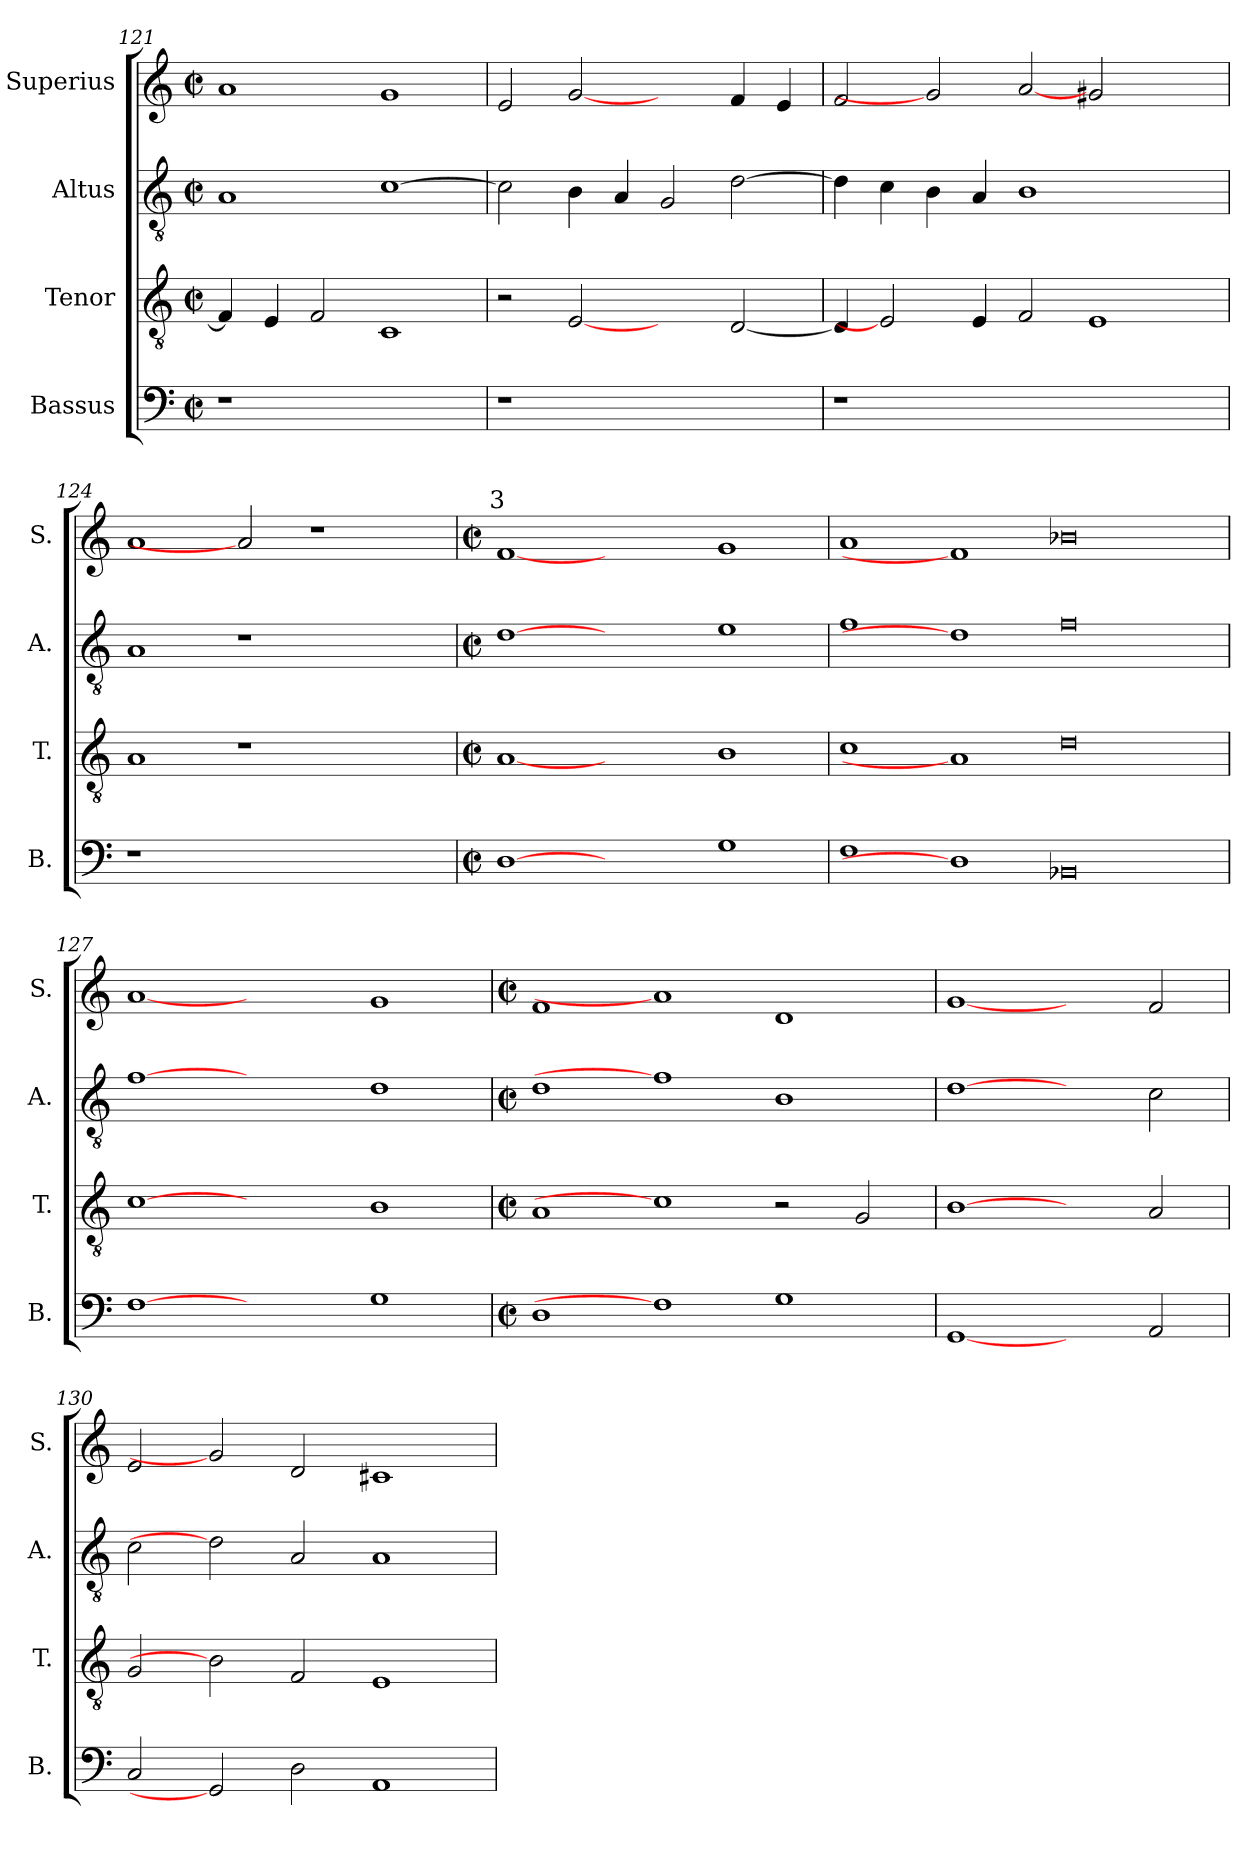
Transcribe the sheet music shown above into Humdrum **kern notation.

**kern	**kern	**kern	**kern
*part4	*part3	*part2	*part1
*staff4	*staff3	*staff2	*staff1
*I"Bassus	*I"Tenor	*I"Altus	*I"Superius
*I'B.	*I'T.	*I'A.	*I'S.
*clefF4	*clefGv2	*clefGv2	*clefG2
*	*ITrd7c12	*ITrd7c12	*
*k[]	*k[]	*k[]	*k[]
*C:	*C:	*C:	*C:
*M2/2	*M2/2	*M2/2	*M2/2
*met(c|)	*met(c|)	*met(c|)	*met(c|)
=121	=121	=121	=121
!LO:N:vis=1	!	!	!
1r	4FFi/]	1AAi	1ai
.	4EEi/	.	.
.	2FFi/	.	.
1ryy	1CCi	[>1Ci	1gi
!!LO:PB:g=z
=122	=122	=122	=122
!LO:N:vis=1	!	!	!
1r	2r	2Ci\]	2ei/
.	[2EEi	4BBi\	[2gi
.	.	4AAi/	.
1ryy	2ryy	2GGi/	2ryy
.	[<2DDi/	[>2Di\	4fi/
.	.	.	4ei/
=123	=123	=123	=123
!LO:N:vis=1	!	!	!
1r	4DDi/]	4Di\]	2fi/
.	2EEi]	4Ci\	.
.	.	4BBi\	2gi]
.	4EEi/	4AAi/	.
1.ryy	2FFi/	1BBi	[2ai
.	1EEi	.	2g#Xi/
.	.	2ryy	2ryy
=124	=124	=124	=124
!LO:N:vis=1	!	!	!
1r	1AAi	1AAi	1ai
1.ryy	1r	1r	2ai]
.	.	.	1r
.	2ryy	2ryy	.
=125	=125	=125	=125
*M2/2	*M2/2	*M2/2	*M2/2
*met(c|)	*met(c|)	*met(c|)	*met(c|)
!	!	!	!LO:TX:cj:t=3
[1Di	[1AAi	[1Di	[1fi
1ryy	1ryy	1ryy	1ryy
1Gi	1BBi	1Ei	1gi
=126	=126	=126	=126
1Fi	1Ci	1Fi	1ai
1Di]	1AAi]	1Di]	1fi]
0BB-Xi	0Di	0Fi	0b-Xi
!!LO:LB:g=z
=127	=127	=127	=127
[1Fi	[1Ci	[1Fi	[1ai
1ryy	1ryy	1ryy	1ryy
1Gi	1BBi	1Di	1gi
=128	=128	=128	=128
*M2/2	*M2/2	*M2/2	*M2/2
*met(c|)	*met(c|)	*met(c|)	*met(c|)
1Di	1AAi	1Di	1fi
1Fi]	1Ci]	1Fi]	1ai]
1Gi	2r	1BBi	1di
.	2GGi/	.	.
=129	=129	=129	=129
[1GGi	[1BBi	[1Di	[1gi
2ryy	2ryy	2ryy	2ryy
2AAi/	2AAi/	2Ci\	2fi/
=130	=130	=130	=130
2Ci/	2GGi/	2Ci\	2ei/
2GGi]	2BBi]	2Di]	2gi]
2Di\	2FFi/	2AAi/	2di/
1AAi	1EEi	1AAi	1c#Xi
=	=	=	=
*-	*-	*-	*-
